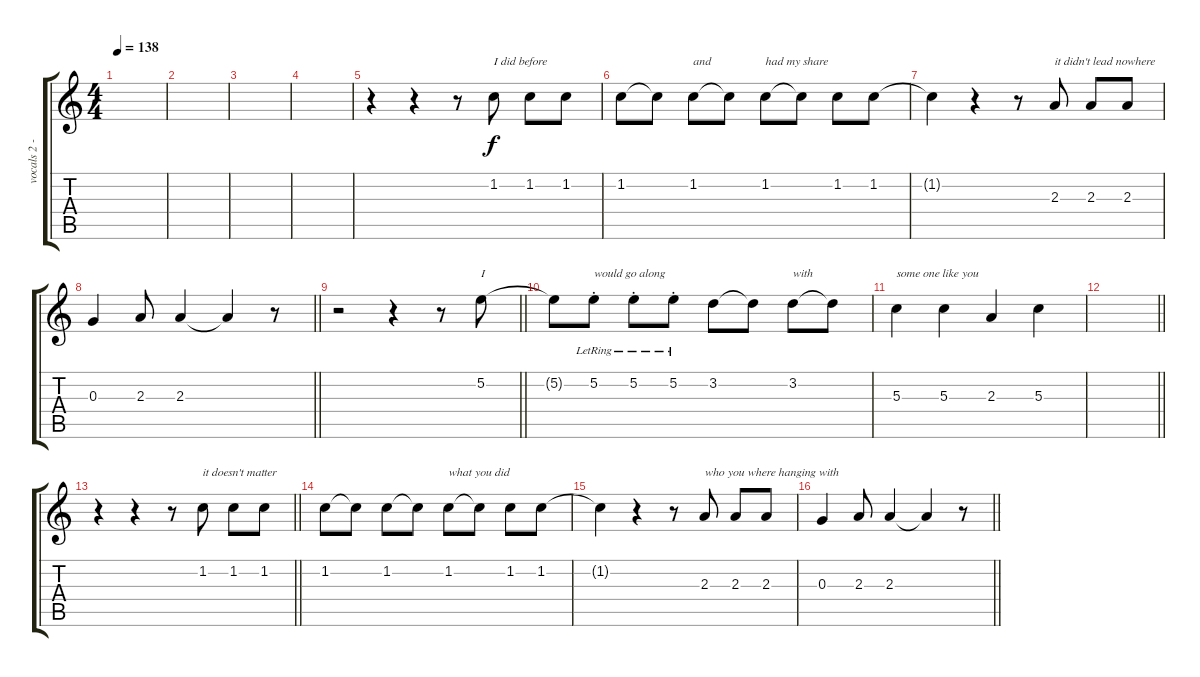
\track ("vocals 2 - female" "vocals 2 -") {instrument acousticguitarsteel}
\staff {score tabs}
\tuning (E4 B3 G3 D3 A2 E2) {hide}
\ts (4 4)
\tempo 138
\clef g2
\ks c
|
|
|
|
r.4 r.4 r.8 1.2.8{txt "I did before"} 1.2.8 1.2.8 |
1.2.8 1.2{t}.8 1.2.8{txt "and"} 1.2{t}.8 1.2.8{txt "had my share"} 1.2{t}.8 1.2.8 1.2.8 |
1.2{t}.4 r.4 r.8 2.3.8{txt "it didn't lead nowhere "} 2.3.8 2.3.8 |
\barLineRight lightlight
0.3.4 2.3.8 2.3.4 2.3{t}.4 r.8 |
\barLineRight lightlight
r.2 r.4 r.8 5.2.8{txt "I "} |
5.2{t}.8 5.2{st lr}.8{txt "would go along"} 5.2{st lr}.8 5.2{st lr}.8 3.2.8 3.2{t}.8 3.2.8{txt "with"} 3.2{t}.8 |
5.3.4{txt "some one like you"} 5.3.4 2.3.4 5.3.4 |
\barLineRight lightlight
|
\barLineRight lightlight
r.4 r.4 r.8 1.2.8{txt "it doesn't matter"} 1.2.8 1.2.8 |
1.2.8 1.2{t}.8 1.2.8 1.2{t}.8 1.2.8{txt "what you did"} 1.2{t}.8 1.2.8 1.2.8 |
1.2{t}.4 r.4 r.8 2.3.8{txt "who you where hanging with"} 2.3.8 2.3.8 |
\barLineRight lightlight
0.3.4 2.3.8 2.3.4 2.3{t}.4 r.8
